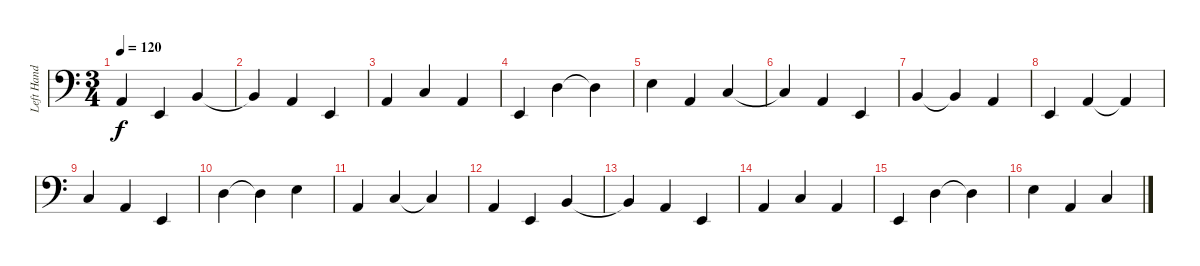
\track ("Left Hand II" "Left Hand ") {instrument acousticgrandpiano}
\staff {score}
\tuning (C3 G2 D2 A1 E1 B0) {hide}
\ts (3 4)
\tempo 120
\clef f4
\ks c
2.2.4{dy f} 2.3.4 4.2.4 |
4.2{t}.4 2.2.4 2.3.4 |
2.2.4 10.3.4 2.2.4 |
2.3.4 2.1.4 2.1{t}.4 |
9.2.4 2.2.4 0.1.4 |
0.1{t}.4 2.2.4 2.3.4 |
4.2.4 4.2{t}.4 2.2.4 |
2.3.4 2.2.4 2.2{t}.4 |
10.3.4 2.2.4 2.3.4 |
2.1.4 2.1{t}.4 9.2.4 |
2.2.4 0.1.4 0.1{t}.4 |
2.2.4 2.3.4 4.2.4 |
4.2{t}.4 2.2.4 2.3.4 |
2.2.4 10.3.4 2.2.4 |
2.3.4 2.1.4 2.1{t}.4{volume 12} |
9.2.4{volume 12} 2.2.4{volume 11} 0.1.4{volume 10}
